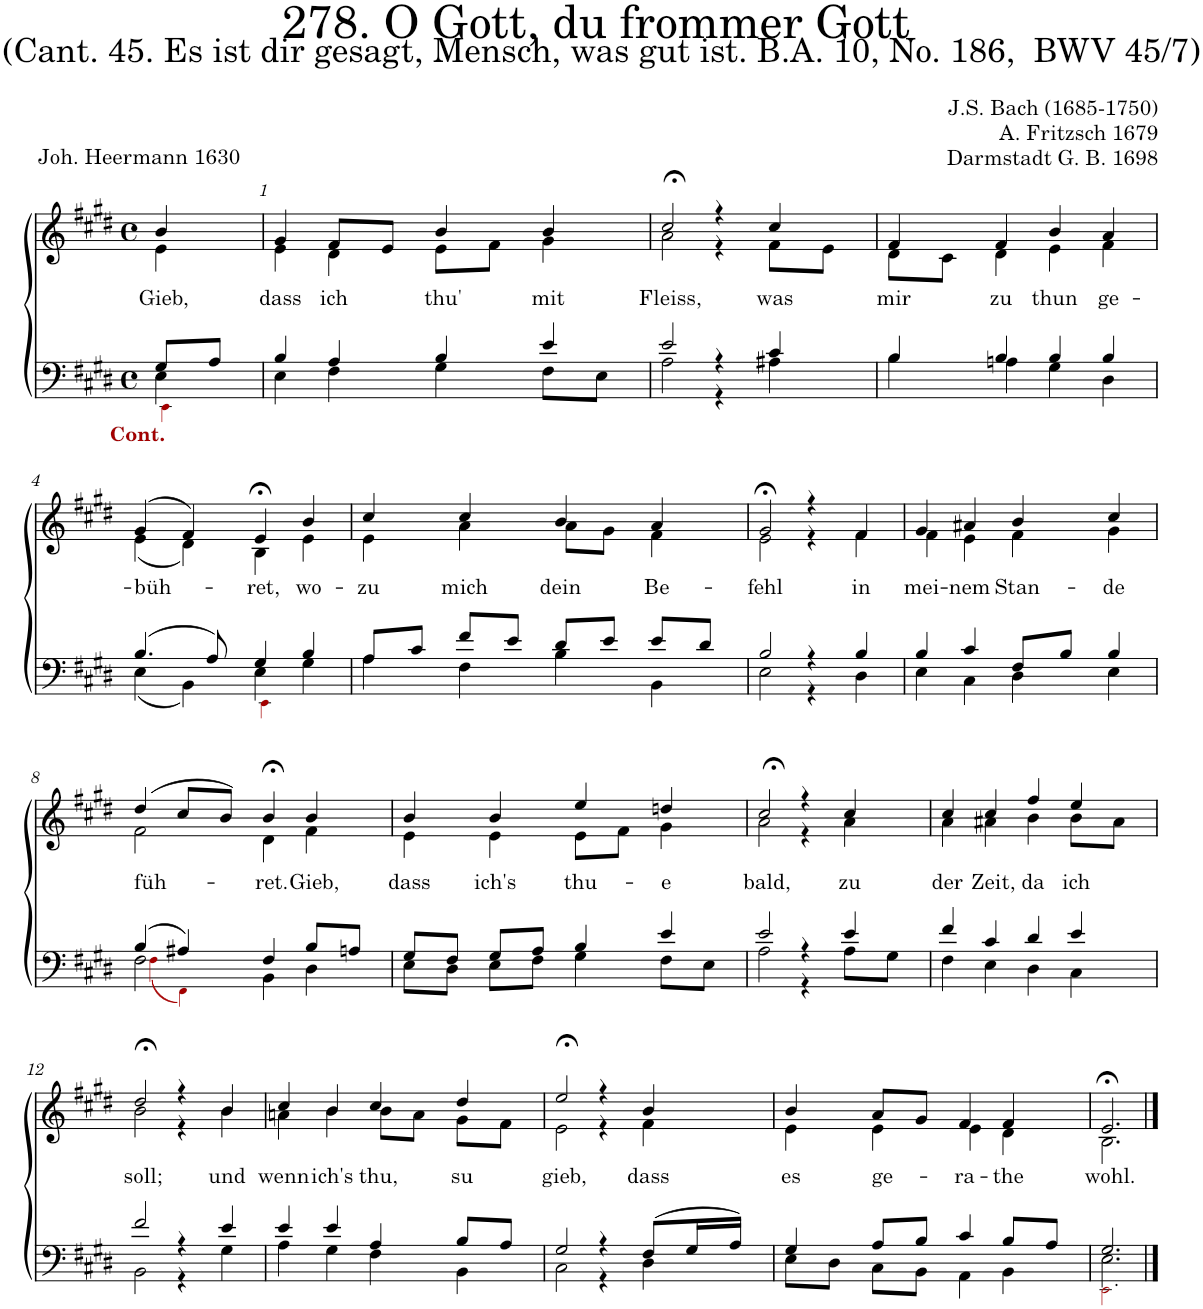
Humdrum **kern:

**kern	**kern	**text
*part2	*part1	*part1
*staff2	*staff1	*staff1
*I"Tenor/Bass	*I"Soprano/Alto	*
*clefF4	*clefG2	*
*k[f#c#g#d#]	*k[f#c#g#d#]	*
*M4/4	*M4/4	*
*met(c)	*met(c)	*
=	=	=
*^	*	*
*	*^	*	*
!LO:TX:b:B:color=#A40000:t=Cont.	!	!	!	!
!	!	!	!	!LO:LY:b
*	*	*	*^	*
8G#/L	4E\	4EEi\	4b/	4e\	Gieb,
8A/J	.	.	.	.	.
*	*v	*v	*	*	*
=1	=1	=1	=1	=1
!	!	!	!	!LO:LY:b
4B/	4E\	4g#/	4e\	dass
!	!	!	!	!LO:LY:b
4A/	4F#\	8f#/L	4d#\	ich
.	.	8e/J	.	.
!	!	!	!	!LO:LY:b
4B/	4G#\	4b/	8e\L	thu'
.	.	.	8f#\J	.
!	!	!	!	!LO:LY:b
4e/	8F#\L	4b/	4g#\	mit
.	8E\J	.	.	.
=2	=2	=2	=2	=2
!	!	!	!	!LO:LY:b
2e/	2A\	2cc#;</	2a\	Fleiss,
4r	4r	4r	4r	.
!	!	!	!	!LO:LY:b
4c#/	4A#X\	4cc#/	8f#\L	was
.	.	.	8e\J	.
=3	=3	=3	=3	=3
!	!	!	!	!LO:LY:b
4B/	4B\	4f#/	8d#\L	mir
.	.	.	8c#\J	.
!	!	!	!	!LO:LY:b
4B/	4An\	4f#/	4d#\	zu
!	!	!	!	!LO:LY:b
4B/	4G#\	4b/	4e\	thun
!	!	!	!	!LO:LY:b
4B/	4D#\	4a/	4f#\	ge-
!!LO:LB:g=z	!!
=4	=4	=4	=4	=4
*	*^	*	*	*
!	!	!	!	!	!LO:LY:b
(4.B/	(4E\	2ryy	(4g#/	(4e\	-büh-
.	4BB\)	.	4f#/)	4d#\)	.
8A/)	.	.	.	.	.
!	!	!	!	!	!LO:LY:b
4G#/	4E\	4EEi\	4e;<,/	4B\	-ret,
!	!	!	!	!	!LO:LY:b
4B/	4G#\	4ryy	4b/	4e\	wo-
=5	=5	=5	=5	=5	=5
!	!	!	!	!	!LO:LY:b
*	*v	*v	*	*	*
8A/L	4A\	4cc#/	4e\	-zu
8c#/J	.	.	.	.
!	!	!	!	!LO:LY:b
8f#/L	4F#\	4cc#/	4a\	mich
8e/J	.	.	.	.
!	!	!	!	!LO:LY:b
8d#/L	4B\	4b/	8a\L	dein
8e/J	.	.	8g#\J	.
!	!	!	!	!LO:LY:b
8e/L	4BB\	4a/	4f#\	Be-
8d#/J	.	.	.	.
=6	=6	=6	=6	=6
!	!	!	!	!LO:LY:b
2B/	2E\	2g#;</	2e\	-fehl
4r	4r	4r	4r	.
!	!	!	!	!LO:LY:b
4B/	4D#\	4f#/	4f#\	in
=7	=7	=7	=7	=7
!	!	!	!	!LO:LY:b
4B/	4E\	4g#/	4f#\	mei-
!	!	!	!	!LO:LY:b
4c#/	4C#\	4a#X/	4e\	-nem
!	!	!	!	!LO:LY:b
8F#/L	4D#\	4b/	4f#\	Stan-
8B/J	.	.	.	.
!	!	!	!	!LO:LY:b
4B/	4E\	4cc#/	4g#\	-de
!!LO:LB:g=z	!!
=8	=8	=8	=8	=8
*	*^	*	*	*
!	!	!	!	!	!LO:LY:b
(4B/	2F#\	(4F#i\	(4dd#/	2f#\	füh-
4A#X/)	.	4FF#i\)	8cc#/L	.	.
.	.	.	8b/J)	.	.
!	!	!	!	!	!LO:LY:b
4F#/	4BB\	2ryy	4b;<,/	4d#\	-ret.
!	!	!	!	!	!LO:LY:b
8B/L	4D#\	.	4b/	4f#\	Gieb,
8An/J	.	.	.	.	.
*	*v	*v	*	*	*
=9	=9	=9	=9	=9
!	!	!	!	!LO:LY:b
8G#/L	8E\L	4b/	4e\	dass
8F#/J	8D#\J	.	.	.
!	!	!	!	!LO:LY:b
8G#/L	8E\L	4b/	4e\	ich's
8A/J	8F#\J	.	.	.
!	!	!	!	!LO:LY:b
4B/	4G#\	4ee/	8e\L	thu-
.	.	.	8f#\J	.
!	!	!	!	!LO:LY:b
4e/	8F#\L	4ddn/	4g#\	-e
.	8E\J	.	.	.
=10	=10	=10	=10	=10
!	!	!	!	!LO:LY:b
2e/	2A\	2cc#;</	2a\	bald,
4r	4r	4r	4r	.
!	!	!	!	!LO:LY:b
4e/	8A\L	4cc#/	4a\	zu
.	8G#\J	.	.	.
=11	=11	=11	=11	=11
!	!	!	!	!LO:LY:b
4f#/	4F#\	4cc#/	4a\	der
!	!	!	!	!LO:LY:b
4c#/	4E\	4cc#/	4a#X\	Zeit,
!	!	!	!	!LO:LY:b
4d#/	4D#\	4ff#/	4b\	da
!	!	!	!	!LO:LY:b
4e/	4C#\	4ee/	8b\L	ich
.	.	.	8a#\J	.
!!LO:LB:g=z	!!
=12	=12	=12	=12	=12
!	!	!	!	!LO:LY:b
2f#/	2BB\	2dd#;</	2b\	soll;
4r	4r	4r	4r	.
!	!	!	!	!LO:LY:b
4e/	4G#\	4b/	4b\	und
=13	=13	=13	=13	=13
!	!	!	!	!LO:LY:b
4e/	4A\	4cc#;</	4an\	wenn
!	!	!	!	!LO:LY:b
4e/	4G#\	4b/	4b\	ich's
!	!	!	!	!LO:LY:b
4A/	4F#\	4cc#/	8b\L	thu,
.	.	.	8a\J	.
!	!	!	!	!LO:LY:b
8B/L	4BB\	4dd#/	8g#\L	su
8A/J	.	.	8f#\J	.
=14	=14	=14	=14	=14
!	!	!	!	!LO:LY:b
2G#/	2C#\	2ee;</	2e\	gieb,
4r	4r	4r	4r	.
!	!	!	!	!LO:LY:b
(8F#/L	4D#\	4b/	4f#\	dass
16G#/L	.	.	.	.
16A/JJ)	.	.	.	.
=15	=15	=15	=15	=15
!	!	!	!	!LO:LY:b
4G#/	8E\L	4b/	4e\	es
.	8D#\J	.	.	.
!	!	!	!	!LO:LY:b
8A/L	8C#\L	8a/L	4e\	ge-
8B/J	8BB\J	8g#/J	.	.
!	!	!	!	!LO:LY:b
4c#/	4AA\	4f#/	4e\	-ra-
!	!	!	!	!LO:LY:b
8B/L	4BB\	4f#/	4d#\	-the
8A/J	.	.	.	.
=16	=16	=16	=16	=16
*	*^	*	*	*
!	!	!	!	!	!LO:LY:b
2.G#/	2.E\	2.EEi\	2.e;</	2.B\	wohl.
*v	*v	*v	*	*	*
*	*v	*v	*
==	==	==
*-	*-	*-
